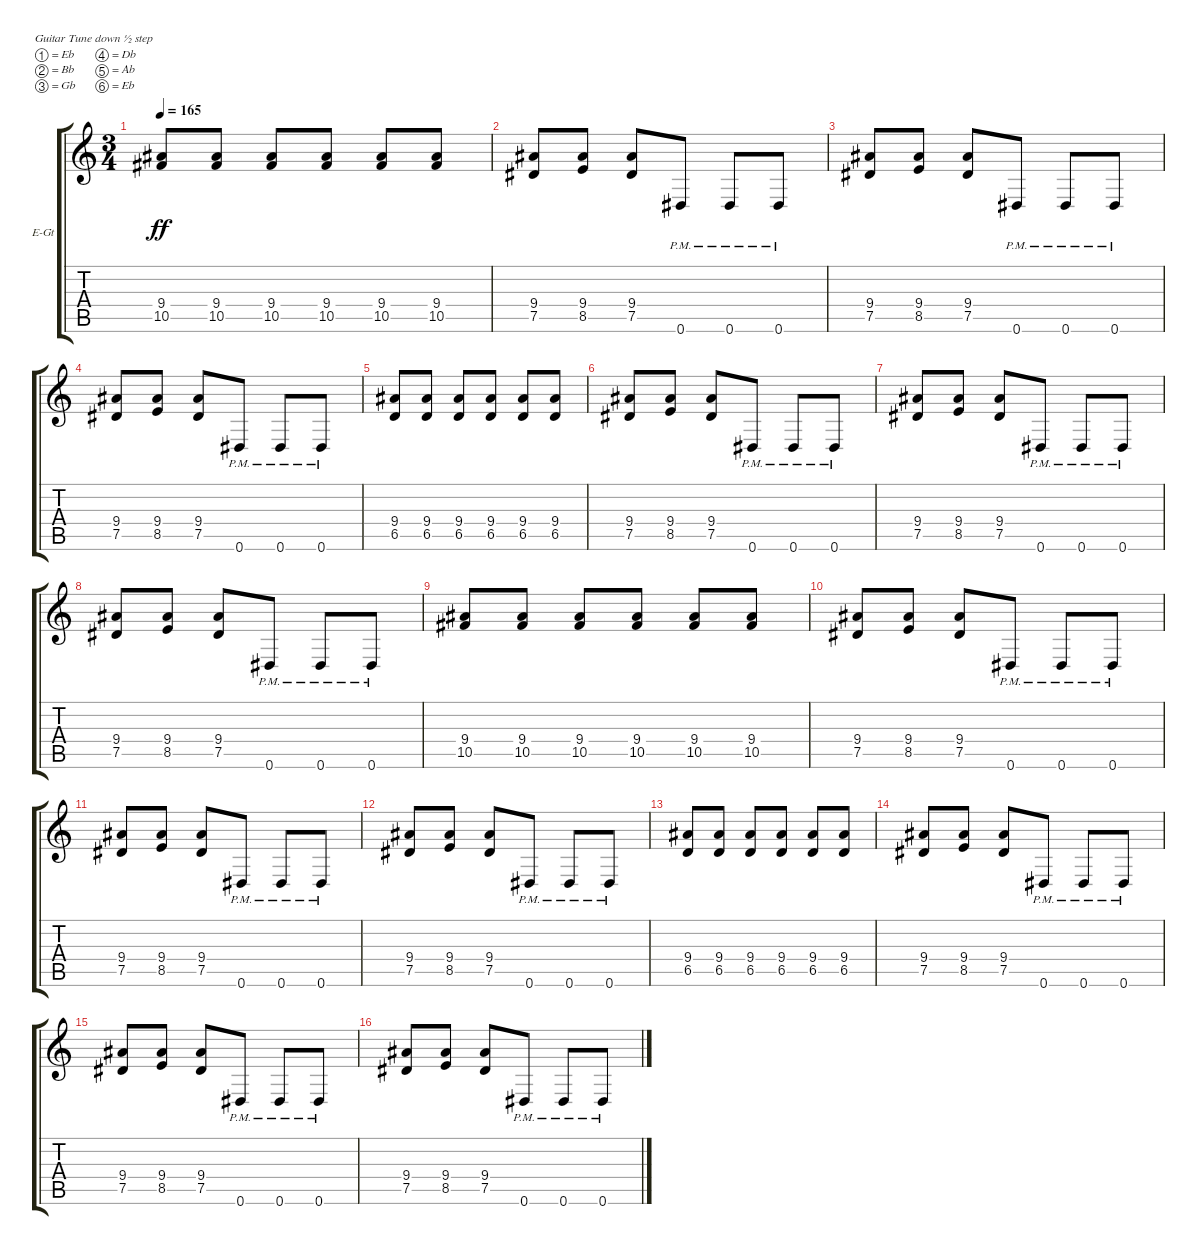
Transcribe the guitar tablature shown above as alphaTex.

\bracketExtendMode groupsimilarinstruments
\firstSystemTrackNameOrientation horizontal
\otherSystemsTrackNameOrientation horizontal
\track ("Electric Guitar 1" "E-Gt") {instrument distortionguitar}
\staff {score tabs}
\tuning (Eb4 Bb3 Gb3 Db3 Ab2 Eb2)
\ts (3 4)
\tempo 165
\clef g2
\ks c
(9.4 10.5).8{dy ff} (10.5 9.4).8 (10.5 9.4).8 (10.5 9.4).8 (10.5 9.4).8 (10.5 9.4).8 |
(7.5 9.4).8 (8.5 9.4).8 (7.5 9.4).8 0.6{pm}.8 0.6{pm}.8 0.6{pm}.8 |
(7.5 9.4).8 (8.5 9.4).8 (7.5 9.4).8 0.6{pm}.8 0.6{pm}.8 0.6{pm}.8 |
(7.5 9.4).8 (8.5 9.4).8 (7.5 9.4).8 0.6{pm}.8 0.6{pm}.8 0.6{pm}.8 |
(9.4 6.5).8 (6.5 9.4).8 (6.5 9.4).8 (6.5 9.4).8 (6.5 9.4).8 (6.5 9.4).8 |
(7.5 9.4).8 (8.5 9.4).8 (7.5 9.4).8 0.6{pm}.8 0.6{pm}.8 0.6{pm}.8 |
(7.5 9.4).8 (8.5 9.4).8 (7.5 9.4).8 0.6{pm}.8 0.6{pm}.8 0.6{pm}.8 |
(7.5 9.4).8 (8.5 9.4).8 (7.5 9.4).8 0.6{pm}.8 0.6{pm}.8 0.6{pm}.8 |
(9.4 10.5).8 (10.5 9.4).8 (10.5 9.4).8 (10.5 9.4).8 (10.5 9.4).8 (10.5 9.4).8 |
(7.5 9.4).8 (8.5 9.4).8 (7.5 9.4).8 0.6{pm}.8 0.6{pm}.8 0.6{pm}.8 |
(7.5 9.4).8 (8.5 9.4).8 (7.5 9.4).8 0.6{pm}.8 0.6{pm}.8 0.6{pm}.8 |
(7.5 9.4).8 (8.5 9.4).8 (7.5 9.4).8 0.6{pm}.8 0.6{pm}.8 0.6{pm}.8 |
(9.4 6.5).8 (6.5 9.4).8 (6.5 9.4).8 (6.5 9.4).8 (6.5 9.4).8 (6.5 9.4).8 |
(7.5 9.4).8 (8.5 9.4).8 (7.5 9.4).8 0.6{pm}.8 0.6{pm}.8 0.6{pm}.8 |
(7.5 9.4).8 (8.5 9.4).8 (7.5 9.4).8 0.6{pm}.8 0.6{pm}.8 0.6{pm}.8 |
(7.5 9.4).8 (8.5 9.4).8 (7.5 9.4).8 0.6{pm}.8 0.6{pm}.8 0.6{pm}.8
